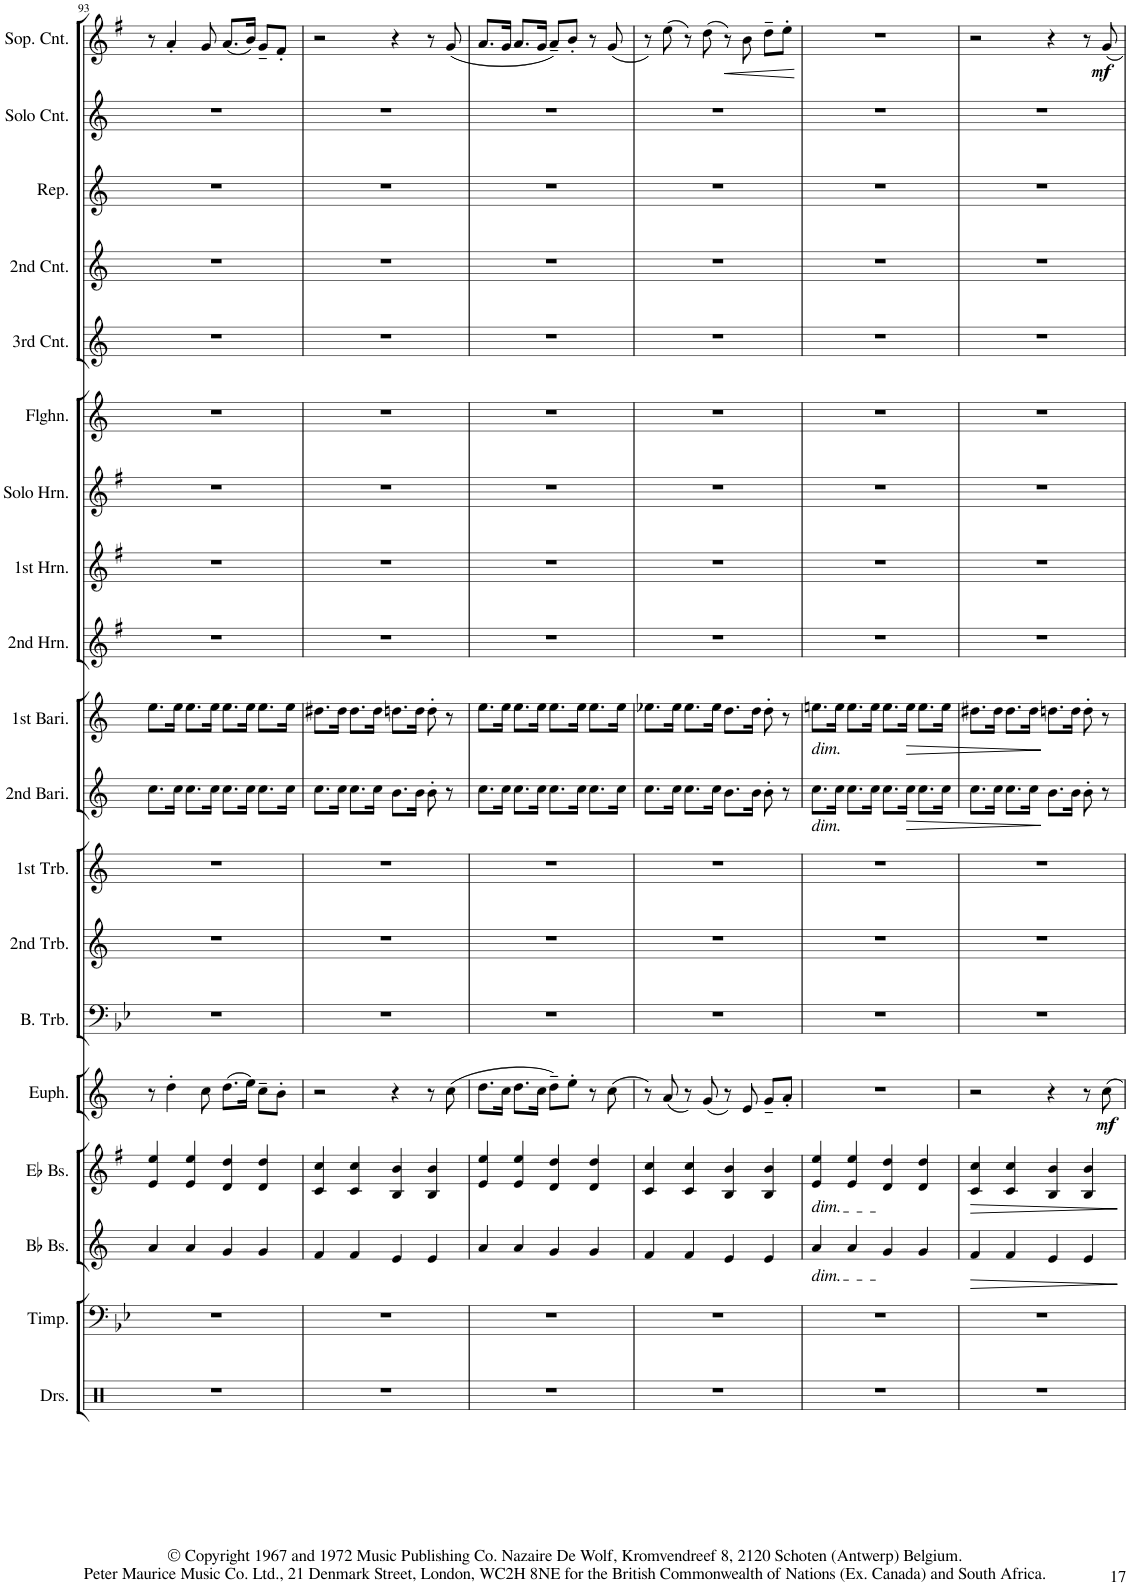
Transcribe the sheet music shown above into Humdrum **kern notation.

**kern	**kern	**kern	**dynam	**kern	**dynam	**kern	**dynam	**kern	**kern	**kern	**kern	**dynam	**kern	**dynam	**kern	**kern	**kern	**kern	**kern	**kern	**kern	**kern	**kern	**dynam
*part19	*part18	*part17	*part17	*part16	*part16	*part15	*part15	*part14	*part13	*part12	*part11	*part11	*part10	*part10	*part9	*part8	*part7	*part6	*part5	*part4	*part3	*part2	*part1	*part1
*staff19	*staff18	*staff17	*staff17	*staff16	*staff16	*staff15	*staff15	*staff14	*staff13	*staff12	*staff11	*staff11	*staff10	*staff10	*staff9	*staff8	*staff7	*staff6	*staff5	*staff4	*staff3	*staff2	*staff1	*staff1
*I"Drumset	*I"Timpani	*I"Bb Bass	*	*I"Eb Bass	*	*I"Euphonium	*	*I"Bass Trombone	*I"2nd Trombone	*I"1st Trombone	*I"2nd Baritone	*	*I"1st Baritone	*	*I"2nd Horn	*I"1st Horn	*I"Solo Horn	*I"Flugelhorn	*I"3rd Cornet	*I"2nd Cornet	*I"Repiano	*I"Solo Cornet	*I"Soprano Cornet	*
*I'Drs.	*I'Timp.	*I'Bb Bs.	*	*I'Eb Bs.	*	*I'Euph.	*	*I'B. Trb.	*I'2nd Trb.	*I'1st Trb.	*I'2nd Bari.	*	*I'1st Bari.	*	*I'2nd Hrn.	*I'1st Hrn.	*I'Solo Hrn.	*I'Flghn.	*I'3rd Cnt.	*I'2nd Cnt.	*I'Rep.	*I'Solo Cnt.	*I'Sop. Cnt.	*
!!LO:PB:g=z
*clefX	*clefF4	*clefG2	*	*clefG2	*	*clefG2	*	*clefF4	*clefG2	*clefG2	*clefG2	*	*clefG2	*	*clefG2	*clefG2	*clefG2	*clefG2	*clefG2	*clefG2	*clefG2	*clefG2	*clefG2	*
*	*	*Trd15c26	*	*Trd12c21	*	*Trd8c14	*	*Trd7c12	*Trd1c2	*Trd1c2	*Trd1c2	*	*Trd1c2	*	*Trd5c9	*Trd5c9	*Trd5c9	*Trd1c2	*Trd1c2	*Trd1c2	*Trd1c2	*Trd1c2	*Trd-2c-3	*
*k[]	*k[b-e-]	*k[]	*	*k[f#]	*	*k[]	*	*k[b-e-]	*k[]	*k[]	*k[]	*	*k[]	*	*k[f#]	*k[f#]	*k[f#]	*k[]	*k[]	*k[]	*k[]	*k[]	*k[f#]	*
*M2/2	*M2/2	*M2/2	*	*M2/2	*	*M2/2	*	*M2/2	*M2/2	*M2/2	*M2/2	*	*M2/2	*	*M2/2	*M2/2	*M2/2	*M2/2	*M2/2	*M2/2	*M2/2	*M2/2	*M2/2	*
*met(c|)	*met(c|)	*met(c|)	*	*met(c|)	*	*met(c|)	*	*met(c|)	*met(c|)	*met(c|)	*met(c|)	*	*met(c|)	*	*met(c|)	*met(c|)	*met(c|)	*met(c|)	*met(c|)	*met(c|)	*met(c|)	*met(c|)	*met(c|)	*
=93	=93	=93	=93	=93	=93	=93	=93	=93	=93	=93	=93	=93	=93	=93	=93	=93	=93	=93	=93	=93	=93	=93	=93	=93
1r	1r	4a/	.	4e/ 4ee/	.	8r	.	1r	1r	1r	8.cc\L	.	8.ee\L	.	1r	1r	1r	1r	1r	1r	1r	1r	8r	.
.	.	.	.	.	.	4dd'\	.	.	.	.	.	.	.	.	.	.	.	.	.	.	.	.	4a'/	.
.	.	.	.	.	.	.	.	.	.	.	16cc\Jk	.	16ee\Jk	.	.	.	.	.	.	.	.	.	.	.
.	.	4a/	.	4e/ 4ee/	.	.	.	.	.	.	8.cc\L	.	8.ee\L	.	.	.	.	.	.	.	.	.	.	.
.	.	.	.	.	.	8cc\	.	.	.	.	.	.	.	.	.	.	.	.	.	.	.	.	8g/	.
.	.	.	.	.	.	.	.	.	.	.	16cc\Jk	.	16ee\Jk	.	.	.	.	.	.	.	.	.	.	.
.	.	4g/	.	4d/ 4dd/	.	(8.dd\L	.	.	.	.	8.cc\L	.	8.ee\L	.	.	.	.	.	.	.	.	.	(8.a/L	.
.	.	.	.	.	.	16ee\Jk)	.	.	.	.	16cc\Jk	.	16ee\Jk	.	.	.	.	.	.	.	.	.	16b/Jk)	.
.	.	4g/	.	4d/ 4dd/	.	8cc~\L	.	.	.	.	8.cc\L	.	8.ee\L	.	.	.	.	.	.	.	.	.	8g~/L	.
.	.	.	.	.	.	8b'\J	.	.	.	.	.	.	.	.	.	.	.	.	.	.	.	.	8f#'/J	.
.	.	.	.	.	.	.	.	.	.	.	16cc\Jk	.	16ee\Jk	.	.	.	.	.	.	.	.	.	.	.
=94	=94	=94	=94	=94	=94	=94	=94	=94	=94	=94	=94	=94	=94	=94	=94	=94	=94	=94	=94	=94	=94	=94	=94	=94
1r	1r	4f/	.	4c/ 4cc/	.	2r	.	1r	1r	1r	8.cc\L	.	8.dd#X\L	.	1r	1r	1r	1r	1r	1r	1r	1r	2r	.
.	.	.	.	.	.	.	.	.	.	.	16cc\Jk	.	16dd#\Jk	.	.	.	.	.	.	.	.	.	.	.
.	.	4f/	.	4c/ 4cc/	.	.	.	.	.	.	8.cc\L	.	8.dd#\L	.	.	.	.	.	.	.	.	.	.	.
.	.	.	.	.	.	.	.	.	.	.	16cc\Jk	.	16dd#\Jk	.	.	.	.	.	.	.	.	.	.	.
.	.	4e/	.	4B/ 4b/	.	4r	.	.	.	.	8.b\L	.	8.ddn\L	.	.	.	.	.	.	.	.	.	4r	.
.	.	.	.	.	.	.	.	.	.	.	16b\Jk	.	16dd\Jk	.	.	.	.	.	.	.	.	.	.	.
.	.	4e/	.	4B/ 4b/	.	8r	.	.	.	.	8b'\	.	8dd'\	.	.	.	.	.	.	.	.	.	8r	.
.	.	.	.	.	.	(8cc\	.	.	.	.	8r	.	8r	.	.	.	.	.	.	.	.	.	(8g/	.
=95	=95	=95	=95	=95	=95	=95	=95	=95	=95	=95	=95	=95	=95	=95	=95	=95	=95	=95	=95	=95	=95	=95	=95	=95
1r	1r	4a/	.	4e/ 4ee/	.	8.dd\L	.	1r	1r	1r	8.cc\L	.	8.ee\L	.	1r	1r	1r	1r	1r	1r	1r	1r	8.a/L	.
.	.	.	.	.	.	16cc\Jk	.	.	.	.	16cc\Jk	.	16ee\Jk	.	.	.	.	.	.	.	.	.	16g/Jk	.
.	.	4a/	.	4e/ 4ee/	.	8.dd\L	.	.	.	.	8.cc\L	.	8.ee\L	.	.	.	.	.	.	.	.	.	8.a/L	.
.	.	.	.	.	.	16cc\Jk	.	.	.	.	16cc\Jk	.	16ee\Jk	.	.	.	.	.	.	.	.	.	16g/Jk	.
.	.	4g/	.	4d/ 4dd/	.	8dd~\L)	.	.	.	.	8.cc\L	.	8.ee\L	.	.	.	.	.	.	.	.	.	8a~/L)	.
.	.	.	.	.	.	8ee'\J	.	.	.	.	.	.	.	.	.	.	.	.	.	.	.	.	8b'/J	.
.	.	.	.	.	.	.	.	.	.	.	16cc\Jk	.	16ee\Jk	.	.	.	.	.	.	.	.	.	.	.
.	.	4g/	.	4d/ 4dd/	.	8r	.	.	.	.	8.cc\L	.	8.ee\L	.	.	.	.	.	.	.	.	.	8r	.
.	.	.	.	.	.	(8cc\	.	.	.	.	.	.	.	.	.	.	.	.	.	.	.	.	(8g/	.
.	.	.	.	.	.	.	.	.	.	.	16cc\Jk	.	16ee\Jk	.	.	.	.	.	.	.	.	.	.	.
=96	=96	=96	=96	=96	=96	=96	=96	=96	=96	=96	=96	=96	=96	=96	=96	=96	=96	=96	=96	=96	=96	=96	=96	=96
1r	1r	4f/	.	4c/ 4cc/	.	8r)	.	1r	1r	1r	8.cc\L	.	8.ee-X\L	.	1r	1r	1r	1r	1r	1r	1r	1r	8r)	.
.	.	.	.	.	.	(8a/	.	.	.	.	.	.	.	.	.	.	.	.	.	.	.	.	(8ee\	.
.	.	.	.	.	.	.	.	.	.	.	16cc\Jk	.	16ee-\Jk	.	.	.	.	.	.	.	.	.	.	.
.	.	4f/	.	4c/ 4cc/	.	8r)	.	.	.	.	8.cc\L	.	8.ee-\L	.	.	.	.	.	.	.	.	.	8r)	.
.	.	.	.	.	.	(8g/	.	.	.	.	.	.	.	.	.	.	.	.	.	.	.	.	(8dd\	.
.	.	.	.	.	.	.	.	.	.	.	16cc\Jk	.	16ee-\Jk	.	.	.	.	.	.	.	.	.	.	.
!	!	!	!	!	!	!	!	!	!	!	!	!	!	!	!	!	!	!	!	!	!	!	!	!LO:HP:b
.	.	4e/	.	4B/ 4b/	.	8r)	.	.	.	.	8.b\L	.	8.dd\L	.	.	.	.	.	.	.	.	.	8r)	<
.	.	.	.	.	.	8e/	.	.	.	.	.	.	.	.	.	.	.	.	.	.	.	.	8b\	.
.	.	.	.	.	.	.	.	.	.	.	16b\Jk	.	16dd\Jk	.	.	.	.	.	.	.	.	.	.	.
.	.	4e/	.	4B/ 4b/	.	8g~/L	.	.	.	.	8b'\	.	8dd'\	.	.	.	.	.	.	.	.	.	8dd~\L	.
.	.	.	.	.	.	8a'/J	.	.	.	.	8r	.	8r	.	.	.	.	.	.	.	.	.	8ee'\J	.
.	.	.	.	.	.	.	.	.	.	.	.	.	.	.	.	.	.	.	.	.	.	.	.	[
=97	=97	=97	=97	=97	=97	=97	=97	=97	=97	=97	=97	=97	=97	=97	=97	=97	=97	=97	=97	=97	=97	=97	=97	=97
!	!	!	!	!	!	!	!	!	!	!	!	!	!LO:TX:b:i:t=dim.	!	!	!	!	!	!	!	!	!	!	!
!	!	!	!	!	!	!	!	!	!	!	!LO:TX:b:i:t=dim.	!	!	!	!	!	!	!	!	!	!	!	!	!
!	!	!	!	!LO:TX:b:i:t=dim.	!	!	!	!	!	!	!	!	!	!	!	!	!	!	!	!	!	!	!	!
!	!	!LO:TX:b:i:t=dim.	!	!	!	!	!	!	!	!	!	!	!	!	!	!	!	!	!	!	!	!	!	!
1r	1r	4a/	.	4e/ 4ee/	.	1r	.	1r	1r	1r	8.cc\L	.	8.een\L	.	1r	1r	1r	1r	1r	1r	1r	1r	1r	.
.	.	.	.	.	.	.	.	.	.	.	16cc\Jk	.	16ee\Jk	.	.	.	.	.	.	.	.	.	.	.
.	.	4a/	.	4e/ 4ee/	.	.	.	.	.	.	8.cc\L	.	8.ee\L	.	.	.	.	.	.	.	.	.	.	.
.	.	.	.	.	.	.	.	.	.	.	16cc\Jk	.	16ee\Jk	.	.	.	.	.	.	.	.	.	.	.
.	.	4g/	.	4d/ 4dd/	.	.	.	.	.	.	8.cc\L	.	8.ee\L	.	.	.	.	.	.	.	.	.	.	.
!	!	!	!	!	!	!	!	!	!	!	!	!LO:HP:b	!	!LO:HP:b	!	!	!	!	!	!	!	!	!	!
.	.	.	.	.	.	.	.	.	.	.	16cc\Jk	>	16ee\Jk	>	.	.	.	.	.	.	.	.	.	.
.	.	4g/	.	4d/ 4dd/	.	.	.	.	.	.	8.cc\L	.	8.ee\L	.	.	.	.	.	.	.	.	.	.	.
.	.	.	.	.	.	.	.	.	.	.	16cc\Jk	.	16ee\Jk	.	.	.	.	.	.	.	.	.	.	.
=98	=98	=98	=98	=98	=98	=98	=98	=98	=98	=98	=98	=98	=98	=98	=98	=98	=98	=98	=98	=98	=98	=98	=98	=98
!	!	!	!LO:HP:b	!	!LO:HP:b	!	!	!	!	!	!	!	!	!	!	!	!	!	!	!	!	!	!	!
1r	1r	4f/	>	4c/ 4cc/	>	2r	.	1r	1r	1r	8.cc\L	.	8.dd#X\L	.	1r	1r	1r	1r	1r	1r	1r	1r	2r	.
.	.	.	.	.	.	.	.	.	.	.	16cc\Jk	.	16dd#\Jk	.	.	.	.	.	.	.	.	.	.	.
.	.	4f/	.	4c/ 4cc/	.	.	.	.	.	.	8.cc\L	.	8.dd#\L	.	.	.	.	.	.	.	.	.	.	.
.	.	.	.	.	.	.	.	.	.	.	16cc\Jk	.	16dd#\Jk	.	.	.	.	.	.	.	.	.	.	.
.	.	4e/	.	4B/ 4b/	.	4r	.	.	.	.	8.b\L	]	8.ddn\L	]	.	.	.	.	.	.	.	.	4r	.
.	.	.	.	.	.	.	.	.	.	.	16b\Jk	.	16dd\Jk	.	.	.	.	.	.	.	.	.	.	.
.	.	4e/	.	4B/ 4b/	.	8r	.	.	.	.	8b'\	.	8dd'\	.	.	.	.	.	.	.	.	.	8r	.
!	!	!	!	!	!	!	!LO:DY:b	!	!	!	!	!	!	!	!	!	!	!	!	!	!	!	!	!LO:DY:b
.	.	.	.	.	.	8cc\	mf	.	.	.	8r	.	8r	.	.	.	.	.	.	.	.	.	8g/	mf
.	.	.	]	.	]	.	.	.	.	.	.	.	.	.	.	.	.	.	.	.	.	.	.	.
=	=	=	=	=	=	=	=	=	=	=	=	=	=	=	=	=	=	=	=	=	=	=	=	=
*-	*-	*-	*-	*-	*-	*-	*-	*-	*-	*-	*-	*-	*-	*-	*-	*-	*-	*-	*-	*-	*-	*-	*-	*-
